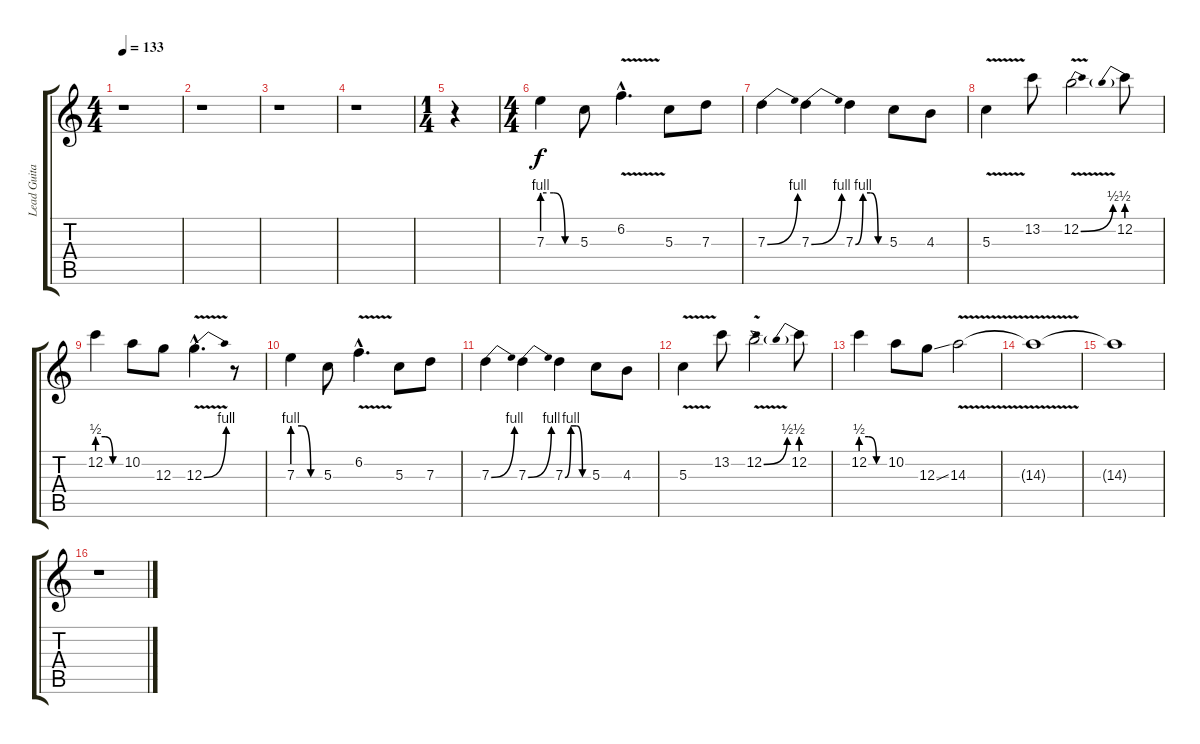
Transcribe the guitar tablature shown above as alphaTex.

\track ("Lead Guitar 1" "Lead Guita") {instrument distortionguitar}
\staff {score tabs}
\tuning (E4 B3 G3 D3 A2 E2) {hide}
\ts (4 4)
\tempo 133
\clef g2
\ks c
r.1{dy f instrument distortionguitar} |
r.1 |
r.1 |
r.1 |
\ts (1 4)
r.4 |
\ts (4 4)
7.3{be (custom 0 4 20 4 40 0 60 0)}.4 5.3.8 6.2{v hac}.4{d} 5.3.8 7.3.8 |
7.3{be (bend 0 0 60 4)}.4 7.3{be (bend 0 0 60 4)}.4 7.3{be (custom 0 0 15 4 30 4 45 0 60 0)}.4 5.3.8 4.3.8 |
5.3{v}.4 13.2.8 12.2{be (bend 0 0 60 2) v}.2 12.2{be (prebend 0 2 60 2)}.8 |
12.2{be (custom 0 2 20 2 40 0 60 0)}.4 10.2.8 12.3.8 12.3{be (bend 0 0 60 4) v hac}.4{d} r.8 |
7.3{be (custom 0 4 20 4 40 0 60 0)}.4 5.3.8 6.2{v hac}.4{d} 5.3.8 7.3.8 |
7.3{be (bend 0 0 60 4)}.4 7.3{be (bend 0 0 60 4)}.4 7.3{be (custom 0 0 15 4 30 4 45 0 60 0)}.4 5.3.8 4.3.8 |
5.3{v}.4 13.2.8 12.2{be (bend 0 0 60 2) v}.2 12.2{be (prebend 0 2 60 2)}.8 |
12.2{be (custom 0 2 20 2 40 0 60 0)}.4 10.2.8 12.3{ss}.8 14.3{v}.2{volume 2} |
14.3{t}.1 |
14.3{t}.1 |
r.1
